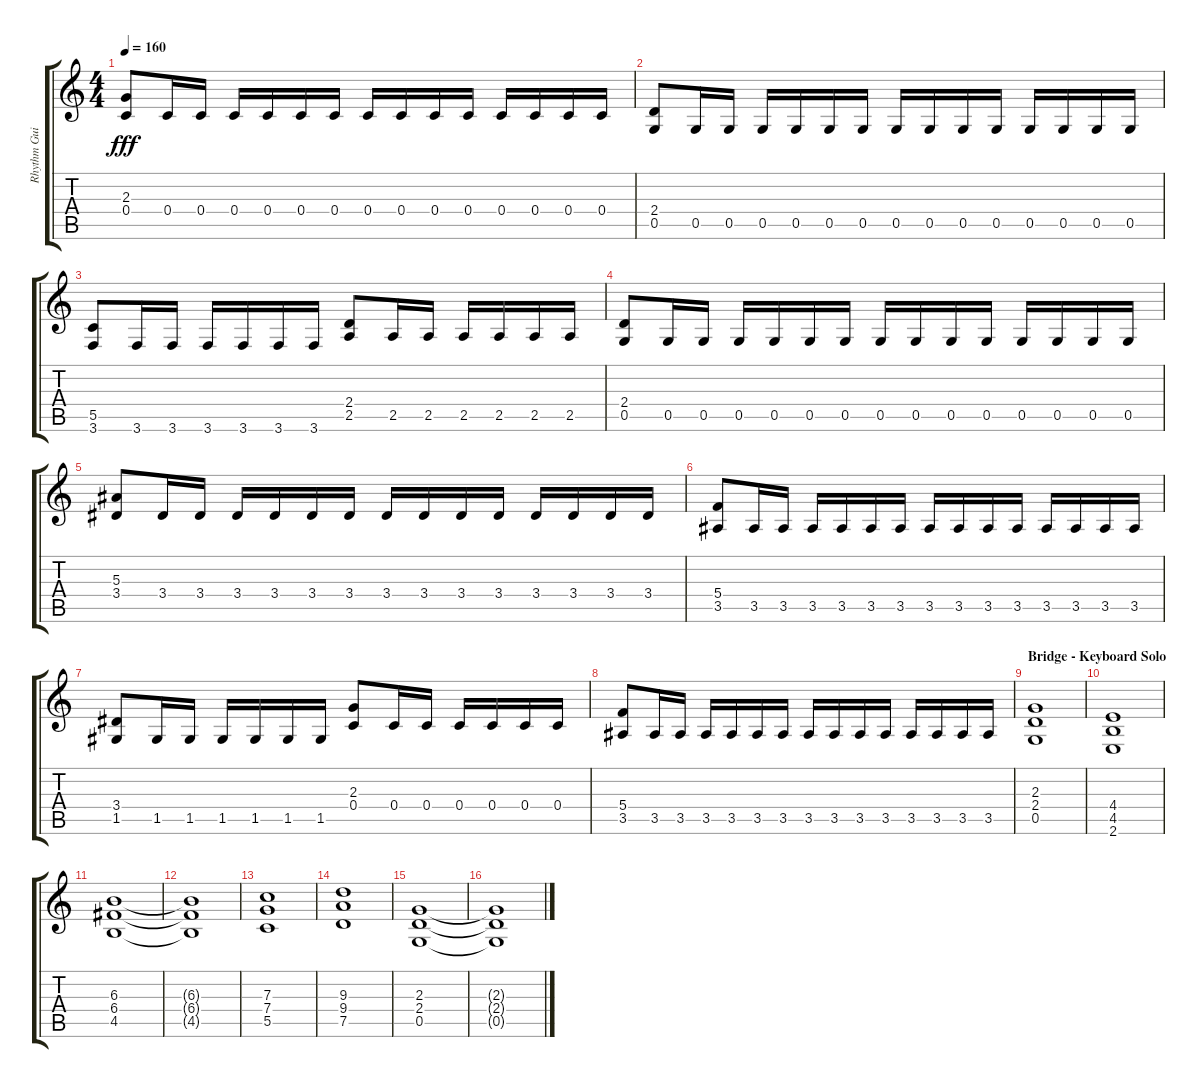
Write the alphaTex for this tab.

\track ("Rhythm Guitar" "Rhythm Gui") {instrument overdrivenguitar}
\staff {score tabs}
\tuning (D4 A3 F3 C3 G2 D2) {hide}
\ts (4 4)
\tempo 160
\clef g2
\ks c
(2.3 0.4).8{dy fff} 0.4.16 0.4.16 0.4.16 0.4.16 0.4.16 0.4.16 0.4.16 0.4.16 0.4.16 0.4.16 0.4.16 0.4.16 0.4.16 0.4.16 |
(2.4 0.5).8 0.5.16 0.5.16 0.5.16 0.5.16 0.5.16 0.5.16 0.5.16 0.5.16 0.5.16 0.5.16 0.5.16 0.5.16 0.5.16 0.5.16 |
(5.5 3.6).8 3.6.16 3.6.16 3.6.16 3.6.16 3.6.16 3.6.16 (2.4 2.5).8 2.5.16 2.5.16 2.5.16 2.5.16 2.5.16 2.5.16 |
(2.4 0.5).8 0.5.16 0.5.16 0.5.16 0.5.16 0.5.16 0.5.16 0.5.16 0.5.16 0.5.16 0.5.16 0.5.16 0.5.16 0.5.16 0.5.16 |
(5.3 3.4).8 3.4.16 3.4.16 3.4.16 3.4.16 3.4.16 3.4.16 3.4.16 3.4.16 3.4.16 3.4.16 3.4.16 3.4.16 3.4.16 3.4.16 |
(5.4 3.5).8 3.5.16 3.5.16 3.5.16 3.5.16 3.5.16 3.5.16 3.5.16 3.5.16 3.5.16 3.5.16 3.5.16 3.5.16 3.5.16 3.5.16 |
(3.4 1.5).8 1.5.16 1.5.16 1.5.16 1.5.16 1.5.16 1.5.16 (2.3 0.4).8 0.4.16 0.4.16 0.4.16 0.4.16 0.4.16 0.4.16 |
(5.4 3.5).8 3.5.16 3.5.16 3.5.16 3.5.16 3.5.16 3.5.16 3.5.16 3.5.16 3.5.16 3.5.16 3.5.16 3.5.16 3.5.16 3.5.16 |
\section ("" "Bridge - Keyboard Solo")
(2.3 2.4 0.5).1 |
(4.4 4.5 2.6).1 |
(6.3 6.4 4.5).1 |
(6.3{t} 6.4{t} 4.5{t}).1 |
(7.3 7.4 5.5).1 |
(9.3 9.4 7.5).1 |
(2.3 2.4 0.5).1 |
(2.3{t} 2.4{t} 0.5{t}).1
